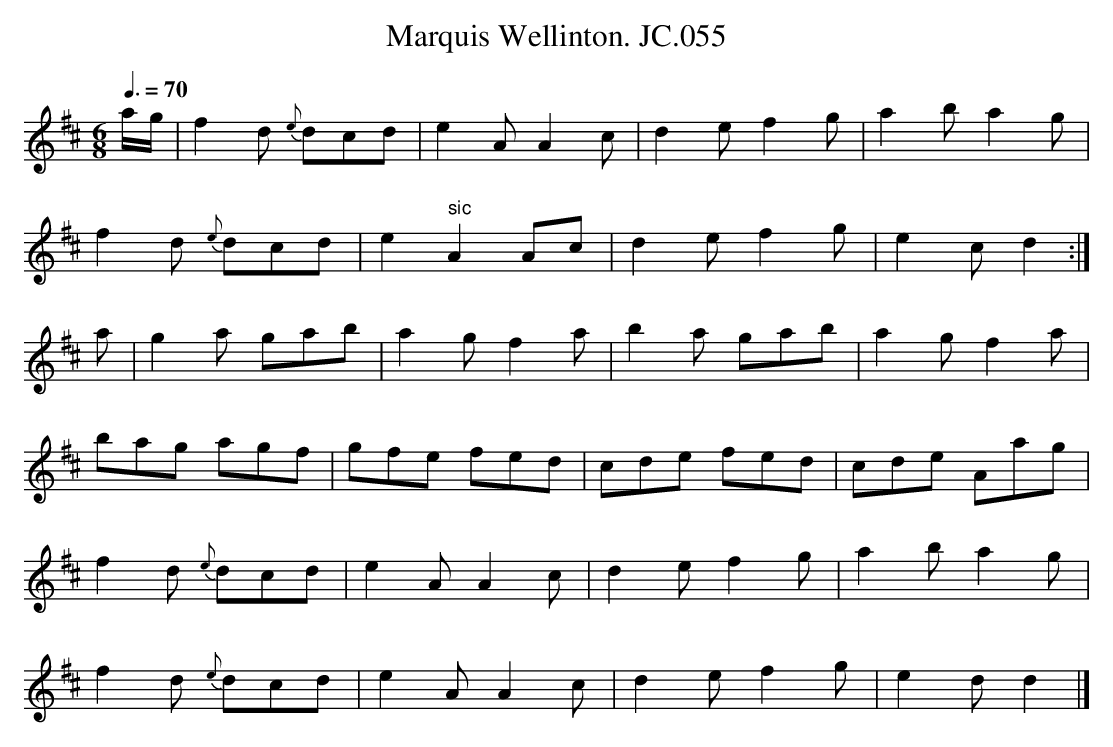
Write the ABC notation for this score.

X:1
T:Marquis Wellinton. JC.055
M:6/8
L:1/8
Q:3/8=70
K:D
a/g/|\\
f2d {e}dcd|e2A A2c|d2e f2g|a2b a2g|
f2d {e}dcd|e2" sic"A2Ac|d2e f2g|e2c d2:|
a|g2a gab|a2g f2a|b2a gab|a2g f2a|
bag agf|gfe fed|cde fed|cde Aag|
f2d {e}dcd|e2A A2c|d2e f2g|a2b a2g|
f2d {e}dcd|e2A A2c|d2e f2g|e2d d2|]
